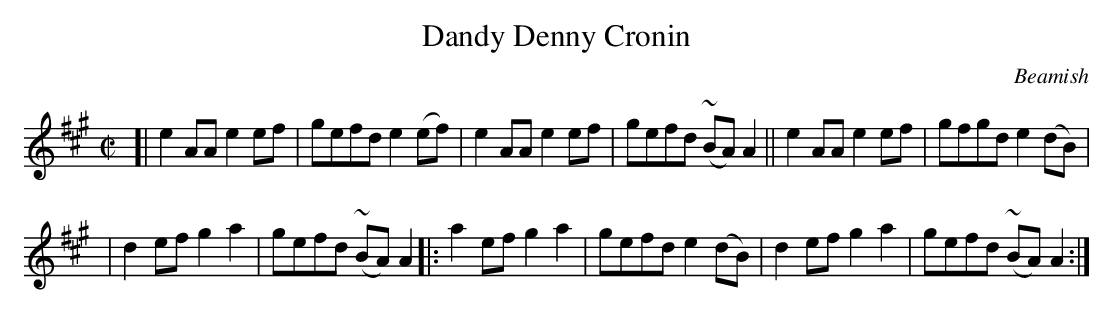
X:1
T: Dandy Denny Cronin
O: Beamish
M: C|
L: 1/8
K: A
[| e2AA e2ef | gefd e2(ef)  |  e2AA e2ef | gefd (~BA)A2 || e2AA e2ef | gfgd   e2(dB) |
|  d2ef g2a2 | gefd (~BA)A2 |: a2ef g2a2 | gefd e2(dB)  |  d2ef g2a2 | gefd (~BA)A2 :|
